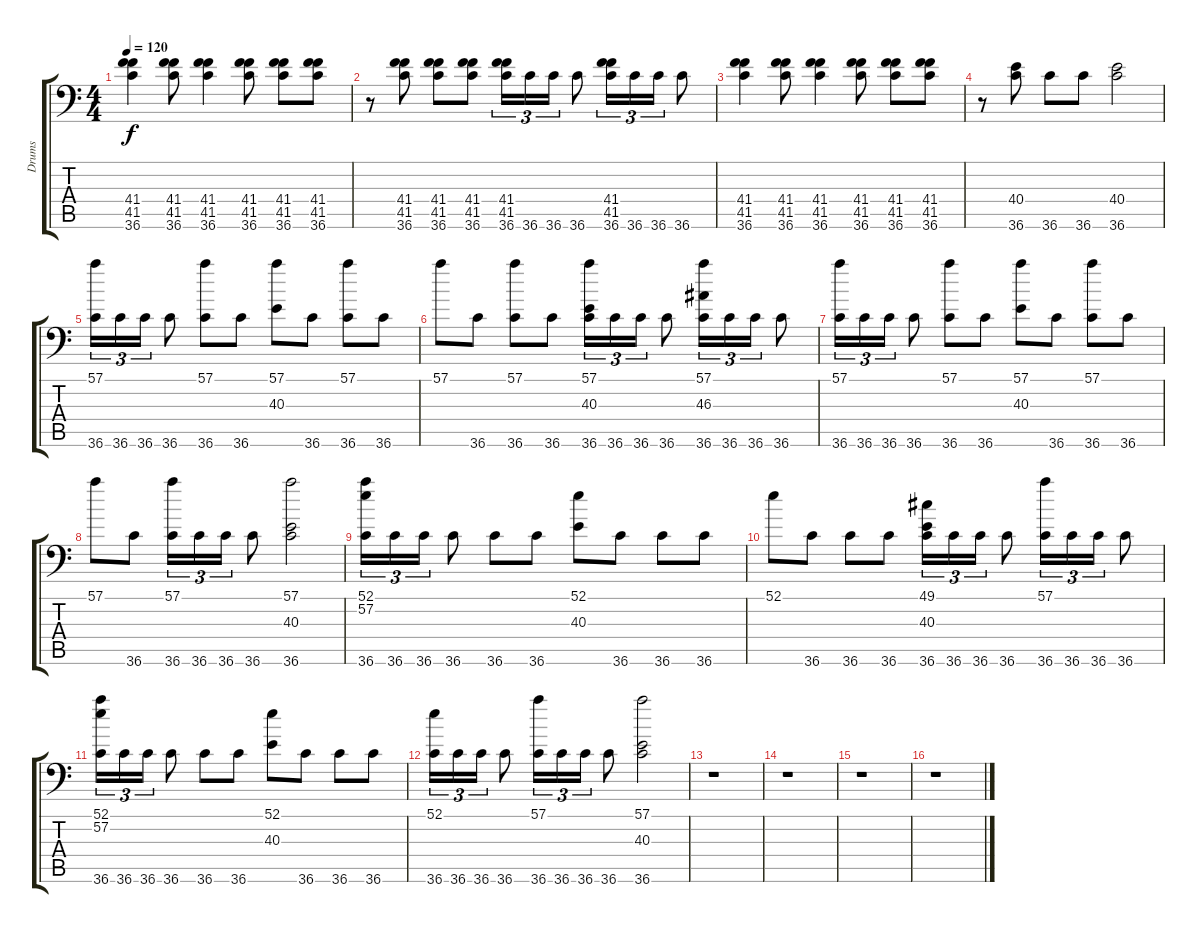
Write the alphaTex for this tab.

\track ("Drums" "Drums") {instrument acousticgrandpiano}
\staff {score tabs}
\tuning (C-1 C-1 C-1 C-1 C-1 C-1) {hide}
\ts (4 4)
\tempo 120
\clef f4
\ks c
(41.4 41.5 36.6).4{dy f} (41.4 41.5 36.6).8 (41.4 41.5 36.6).4 (41.4 41.5 36.6).8 (41.4 41.5 36.6).8 (41.4 41.5 36.6).8 |
r.8 (41.4 41.5 36.6).8 (41.4 41.5 36.6).8 (41.4 41.5 36.6).8 (41.4 41.5 36.6).16{tu (3 2)} 36.6.16{tu (3 2)} 36.6.16{tu (3 2)} 36.6.8 (41.4 41.5 36.6).16{tu (3 2)} 36.6.16{tu (3 2)} 36.6.16{tu (3 2)} 36.6.8 |
(41.4 41.5 36.6).4 (41.4 41.5 36.6).8 (41.4 41.5 36.6).4 (41.4 41.5 36.6).8 (41.4 41.5 36.6).8 (41.4 41.5 36.6).8 |
r.8 (40.4 36.6).8 36.6.8 36.6.8 (40.4 36.6).2 |
(57.1 36.6).16{tu (3 2)} 36.6.16{tu (3 2)} 36.6.16{tu (3 2)} 36.6.8 (57.1 36.6).8 36.6.8 (57.1 40.3).8 36.6.8 (57.1 36.6).8 36.6.8 |
57.1.8 36.6.8 (57.1 36.6).8 36.6.8 (57.1 40.3 36.6).16{tu (3 2)} 36.6.16{tu (3 2)} 36.6.16{tu (3 2)} 36.6.8 (57.1 46.3 36.6).16{tu (3 2)} 36.6.16{tu (3 2)} 36.6.16{tu (3 2)} 36.6.8 |
(57.1 36.6).16{tu (3 2)} 36.6.16{tu (3 2)} 36.6.16{tu (3 2)} 36.6.8 (57.1 36.6).8 36.6.8 (57.1 40.3).8 36.6.8 (57.1 36.6).8 36.6.8 |
57.1.8 36.6.8 (57.1 36.6).16{tu (3 2)} 36.6.16{tu (3 2)} 36.6.16{tu (3 2)} 36.6.8 (57.1 40.3 36.6).2 |
(52.1 57.2 36.6).16{tu (3 2)} 36.6.16{tu (3 2)} 36.6.16{tu (3 2)} 36.6.8 36.6.8 36.6.8 (52.1 40.3).8 36.6.8 36.6.8 36.6.8 |
52.1.8 36.6.8 36.6.8 36.6.8 (49.1 40.3 36.6).16{tu (3 2)} 36.6.16{tu (3 2)} 36.6.16{tu (3 2)} 36.6.8 (57.1 36.6).16{tu (3 2)} 36.6.16{tu (3 2)} 36.6.16{tu (3 2)} 36.6.8 |
(52.1 57.2 36.6).16{tu (3 2)} 36.6.16{tu (3 2)} 36.6.16{tu (3 2)} 36.6.8 36.6.8 36.6.8 (52.1 40.3).8 36.6.8 36.6.8 36.6.8 |
(52.1 36.6).16{tu (3 2)} 36.6.16{tu (3 2)} 36.6.16{tu (3 2)} 36.6.8 (57.1 36.6).16{tu (3 2)} 36.6.16{tu (3 2)} 36.6.16{tu (3 2)} 36.6.8 (57.1 40.3 36.6).2 |
r.1 |
r.1 |
r.1 |
r.1
